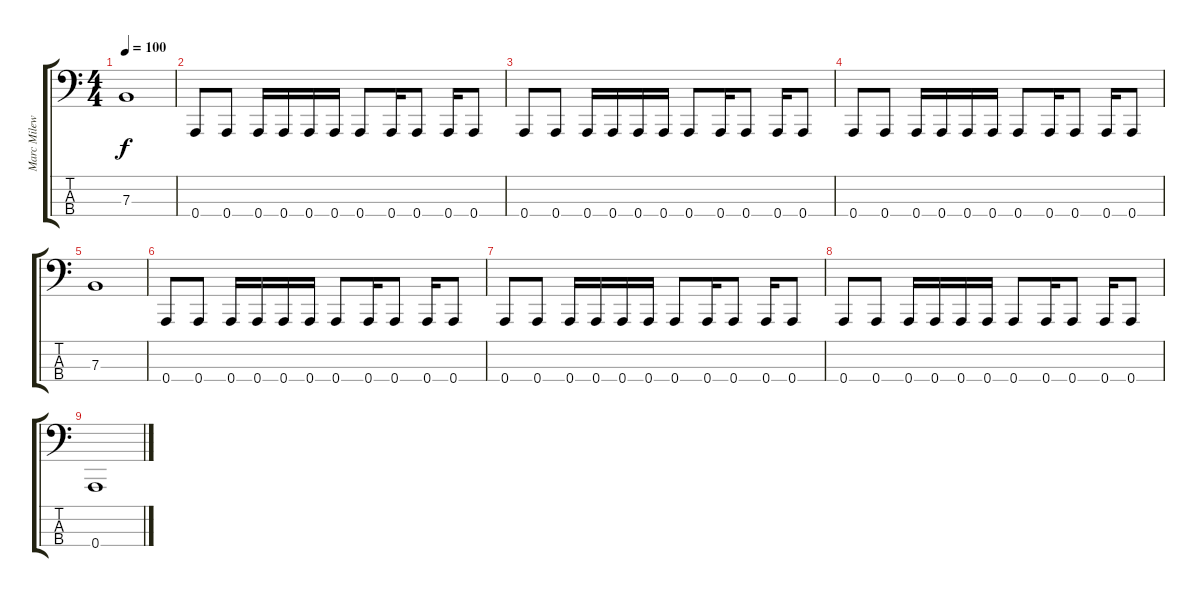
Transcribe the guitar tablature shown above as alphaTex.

\track ("Marc Milewski" "Marc Milew") {instrument electricbasspick}
\staff {score tabs}
\tuning (D2 A1 E1 A0) {hide}
\ts (4 4)
\tempo 100
\clef f4
\ks c
7.3.1{dy f} |
0.4.8 0.4.8 0.4.16 0.4.16 0.4.16 0.4.16 0.4.8 0.4.16 0.4.8 0.4.16 0.4.8 |
0.4.8 0.4.8 0.4.16 0.4.16 0.4.16 0.4.16 0.4.8 0.4.16 0.4.8 0.4.16 0.4.8 |
0.4.8 0.4.8 0.4.16 0.4.16 0.4.16 0.4.16 0.4.8 0.4.16 0.4.8 0.4.16 0.4.8 |
7.3.1 |
0.4.8 0.4.8 0.4.16 0.4.16 0.4.16 0.4.16 0.4.8 0.4.16 0.4.8 0.4.16 0.4.8 |
0.4.8 0.4.8 0.4.16 0.4.16 0.4.16 0.4.16 0.4.8 0.4.16 0.4.8 0.4.16 0.4.8 |
0.4.8 0.4.8 0.4.16 0.4.16 0.4.16 0.4.16 0.4.8 0.4.16 0.4.8 0.4.16 0.4.8 |
0.4.1
